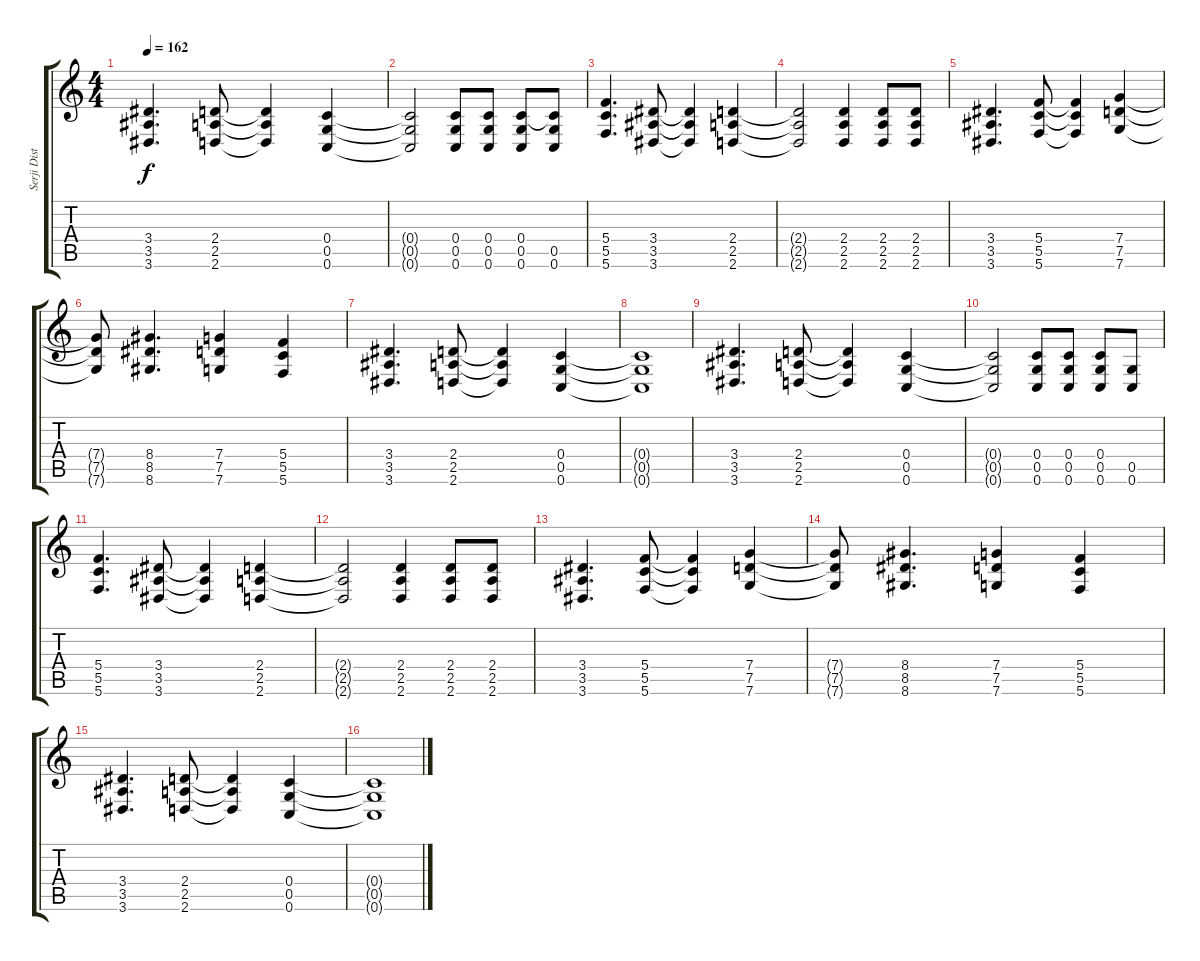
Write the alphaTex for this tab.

\track ("Serji Distortion " "Serji Dist") {instrument distortionguitar}
\staff {score tabs}
\tuning (D4 A3 F3 C3 G2 C2) {hide}
\ts (4 4)
\tempo 162
\clef g2
\ks c
(3.4 3.5 3.6).4{d dy f} (2.4 2.5 2.6).8 (2.4{t} 2.5{t} 2.6{t}).4 (0.4 0.5 0.6).4 |
(0.4{t} 0.5{t} 0.6{t}).2 (0.4 0.5 0.6).8 (0.4 0.5 0.6).8 (0.4 0.5 0.6).8 (0.4{t} 0.5 0.6).8 |
(5.4 5.5 5.6).4{d} (3.4 3.5 3.6).8 (3.4{t} 3.5{t} 3.6{t}).4 (2.4 2.5 2.6).4 |
(2.4{t} 2.5{t} 2.6{t}).2 (2.4 2.5 2.6).4 (2.4 2.5 2.6).8 (2.4 2.5 2.6).8 |
(3.4 3.5 3.6).4{d} (5.4 5.5 5.6).8 (5.4{t} 5.5{t} 5.6{t}).4 (7.4 7.5 7.6).4 |
(7.4{t} 7.5{t} 7.6{t}).8 (8.4 8.5 8.6).4{d} (7.4 7.5 7.6).4 (5.4 5.5 5.6).4 |
(3.4 3.5 3.6).4{d} (2.4 2.5 2.6).8 (2.4{t} 2.5{t} 2.6{t}).4 (0.4 0.5 0.6).4 |
(0.4{t} 0.5{t} 0.6{t}).1 |
(3.4 3.5 3.6).4{d} (2.4 2.5 2.6).8 (2.4{t} 2.5{t} 2.6{t}).4 (0.4 0.5 0.6).4 |
(0.4{t} 0.5{t} 0.6{t}).2 (0.4 0.5 0.6).8 (0.4 0.5 0.6).8 (0.4 0.5 0.6).8 (0.5 0.6).8 |
(5.4 5.5 5.6).4{d} (3.4 3.5 3.6).8 (3.4{t} 3.5{t} 3.6{t}).4 (2.4 2.5 2.6).4 |
(2.4{t} 2.5{t} 2.6{t}).2 (2.4 2.5 2.6).4 (2.4 2.5 2.6).8 (2.4 2.5 2.6).8 |
(3.4 3.5 3.6).4{d} (5.4 5.5 5.6).8 (5.4{t} 5.5{t} 5.6{t}).4 (7.4 7.5 7.6).4 |
(7.4{t} 7.5{t} 7.6{t}).8 (8.4 8.5 8.6).4{d} (7.4 7.5 7.6).4 (5.4 5.5 5.6).4 |
(3.4 3.5 3.6).4{d} (2.4 2.5 2.6).8 (2.4{t} 2.5{t} 2.6{t}).4 (0.4 0.5 0.6).4 |
(0.4{t} 0.5{t} 0.6{t}).1
